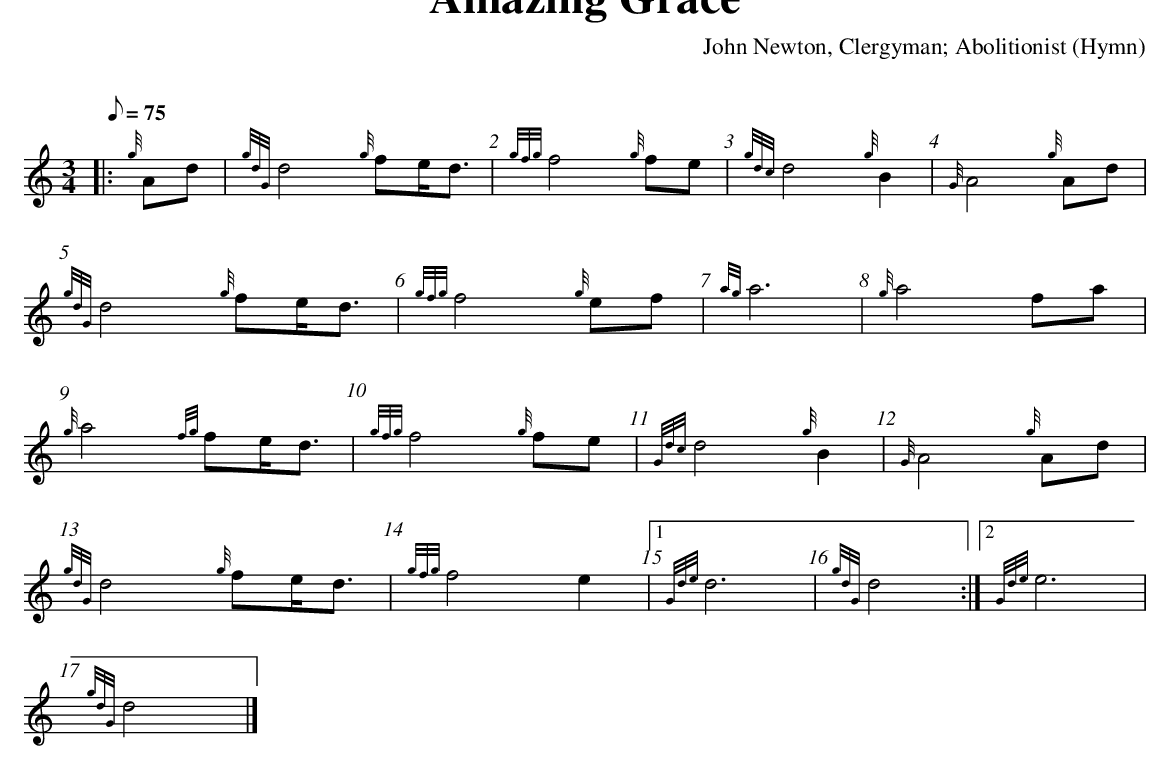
X:1
T:Amazing Grace
C:John Newton, Clergyman; Abolitionist (Hymn)
K:HP
L:1/8
M:3/4
Q:75  %slow air is typically 40-50 BPM
|:{g}Ad|{gdG}d4 {g}fe<d| {gfg}f4 {g}fe | {gdc}d4 {g}B2 | {G}A4 {g}Ad |
\
{gdG}d4 {g}fe<d| {gfg}f4 {g}ef |{ag}a6 |{g}a4 fa |
\
{g}a4 {fg}fe<d |{gfg}f4 {g}fe | {Gdc}d4 {g}B2 | {G}A4 {g}Ad |
\
{gdG}d4 {g}fe<d | {gfg}f4e2 |1 {Gde}d6 |{gdG}d4 :|2 {Gde}e6 | {gdG}d4|]
